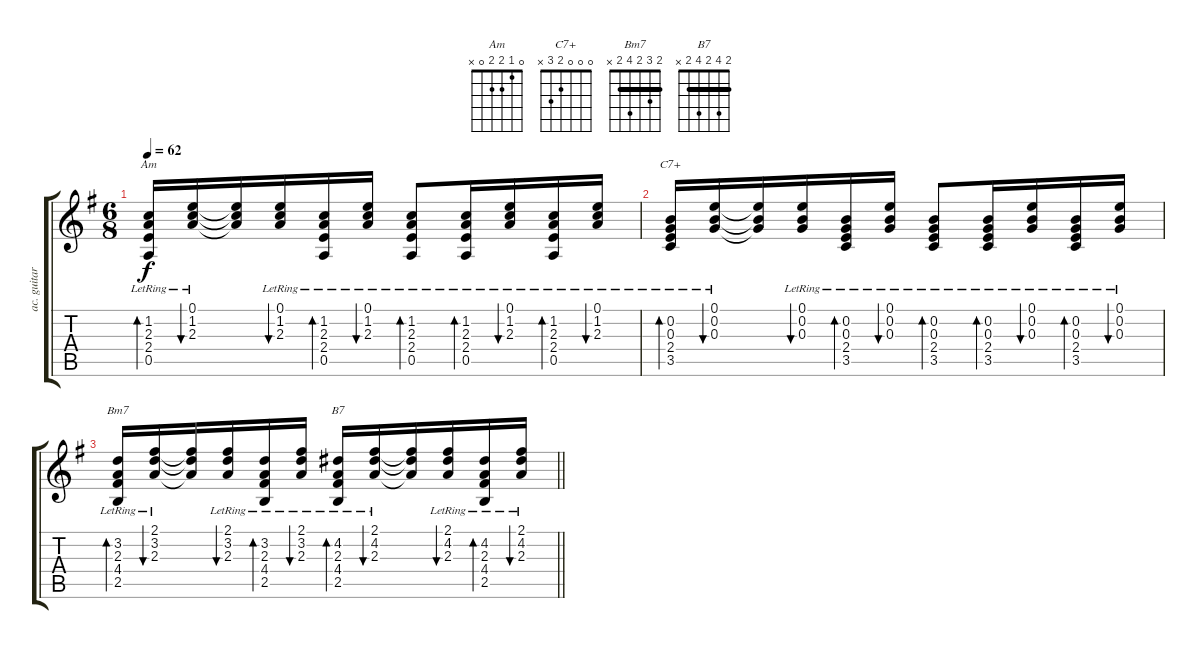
\track ("ac. guitar" "ac. guitar") {instrument acousticguitarnylon}
\staff {score tabs}
\tuning (E4 B3 G3 D3 A2 E2) {hide}
\chord ("Am" 0 1 2 2 0 x)
\chord ("C7+" 0 0 0 2 3 x)
\chord ("Bm7" 2 3 2 4 2 x) {barre 2}
\chord ("B7" 2 4 2 4 2 x) {barre 2}
\ts (6 8)
\tempo 62
\clef g2
\ks g
(1.2{lr} 2.3{lr} 2.4{lr} 0.5{lr}).16{bd 30 ch "Am" dy f} (0.1{lr} 1.2{lr} 2.3{lr}).16{bu 30} (0.1{t} 1.2{t} 2.3{t}).16 (0.1{lr} 1.2{lr} 2.3{lr}).16{bu 30} (1.2{lr} 2.3{lr} 2.4{lr} 0.5{lr}).16{bd 30} (0.1{lr} 1.2{lr} 2.3{lr}).16{bu 30} (1.2{lr} 2.3{lr} 2.4{lr} 0.5{lr}).8{bd 30} (1.2{lr} 2.3{lr} 2.4{lr} 0.5{lr}).16{bd 30} (0.1{lr} 1.2{lr} 2.3{lr}).16{bu 30} (1.2{lr} 2.3{lr} 2.4{lr} 0.5{lr}).16{bd 30} (0.1{lr} 1.2{lr} 2.3{lr}).16{bu 30} |
(0.2{lr} 0.3{lr} 2.4{lr} 3.5{lr}).16{bd 30 ch "C7+"} (0.1{lr} 0.2{lr} 0.3{lr}).16{bu 30} (0.1{t} 0.2{t} 0.3{t}).16 (0.1{lr} 0.2{lr} 0.3{lr}).16{bu 30} (0.2{lr} 0.3{lr} 2.4{lr} 3.5{lr}).16{bd 30} (0.1{lr} 0.2{lr} 0.3{lr}).16{bu 30} (0.2{lr} 0.3{lr} 2.4{lr} 3.5{lr}).8{bd 30} (0.2{lr} 0.3{lr} 2.4{lr} 3.5{lr}).16{bd 30} (0.1{lr} 0.2{lr} 0.3{lr}).16{bu 30} (0.2{lr} 0.3{lr} 2.4{lr} 3.5{lr}).16{bd 30} (0.1{lr} 0.2{lr} 0.3{lr}).16{bu 30} |
\barLineRight lightlight
(3.2{lr} 2.3{lr} 4.4{lr} 2.5{lr}).16{bd 30 ch "Bm7"} (2.1{lr} 3.2{lr} 2.3{lr}).16{bu 30} (2.1{t} 3.2{t} 2.3{t}).16 (2.1{lr} 3.2{lr} 2.3{lr}).16{bu 30} (3.2{lr} 2.3{lr} 4.4{lr} 2.5{lr}).16{bd 30} (2.1{lr} 3.2{lr} 2.3{lr}).16{bu 30} (4.2{lr} 2.3{lr} 4.4{lr} 2.5{lr}).16{bd 30 ch "B7"} (2.1{lr} 4.2{lr} 2.3{lr}).16{bu 30} (2.1{t} 4.2{t} 2.3{t}).16 (2.1{lr} 4.2{lr} 2.3{lr}).16{bu 30} (4.2{lr} 2.3{lr} 4.4{lr} 2.5{lr}).16{bd 30} (2.1{lr} 4.2{lr} 2.3{lr}).16{bu 30}
